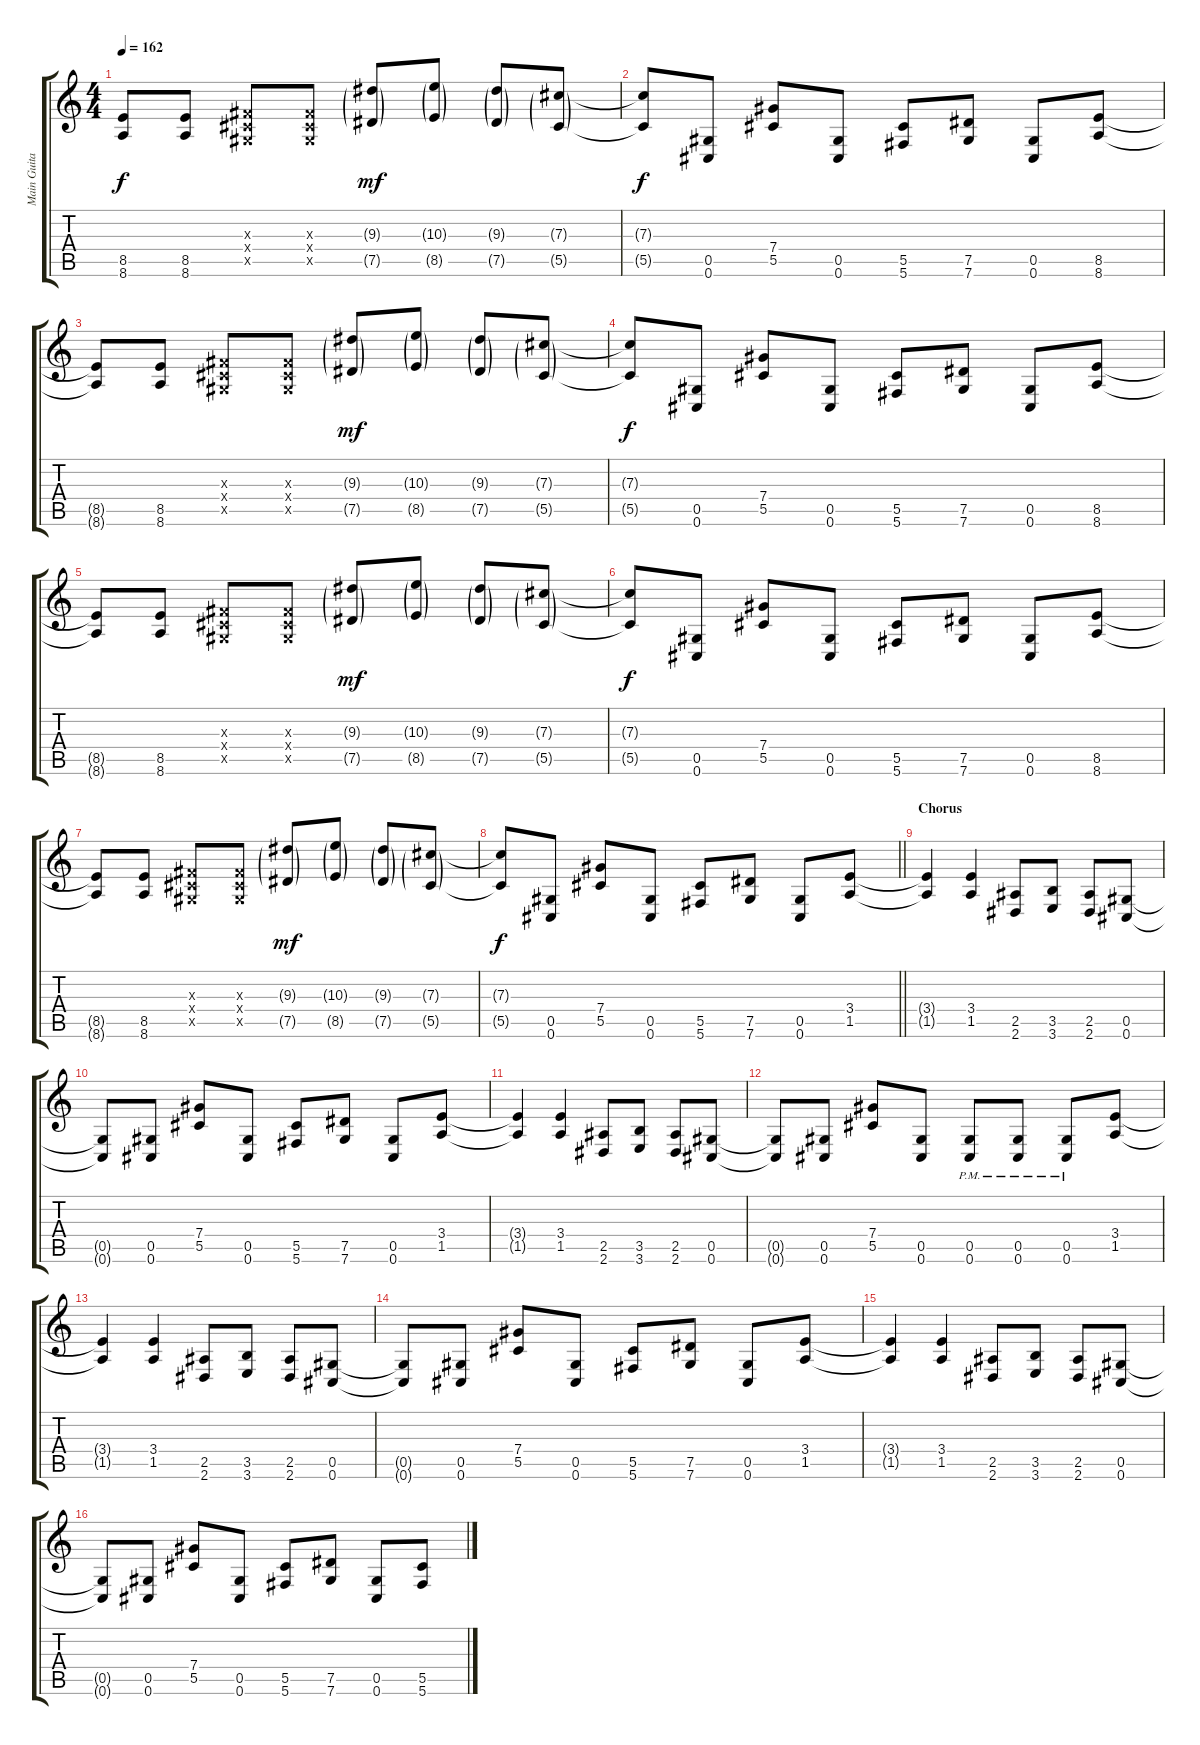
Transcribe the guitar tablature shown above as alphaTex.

\track ("Main Guitar" "Main Guita") {instrument distortionguitar}
\staff {score tabs}
\tuning (Eb4 Bb3 Gb3 Db3 Ab2 Db2) {hide}
\ts (4 4)
\tempo 162
\clef g2
\ks c
(8.5{t} 8.6{t}).8{dy f} (8.5 8.6).8 (0.3{x} 0.4{x} 0.5{x}).8 (0.3{x} 0.4{x} 0.5{x}).8 (9.3{g} 7.5{g}).8{dy mf} (10.3{g} 8.5{g}).8 (9.3{g} 7.5{g}).8 (7.3{g} 5.5{g}).8 |
(7.3{t} 5.5{t}).8{dy f} (0.5 0.6).8 (7.4 5.5).8 (0.5 0.6).8 (5.5 5.6).8 (7.5 7.6).8 (0.5 0.6).8 (8.5 8.6).8 |
(8.5{t} 8.6{t}).8 (8.5 8.6).8 (0.3{x} 0.4{x} 0.5{x}).8 (0.3{x} 0.4{x} 0.5{x}).8 (9.3{g} 7.5{g}).8{dy mf} (10.3{g} 8.5{g}).8 (9.3{g} 7.5{g}).8 (7.3{g} 5.5{g}).8 |
(7.3{t} 5.5{t}).8{dy f} (0.5 0.6).8 (7.4 5.5).8 (0.5 0.6).8 (5.5 5.6).8 (7.5 7.6).8 (0.5 0.6).8 (8.5 8.6).8 |
(8.5{t} 8.6{t}).8 (8.5 8.6).8 (0.3{x} 0.4{x} 0.5{x}).8 (0.3{x} 0.4{x} 0.5{x}).8 (9.3{g} 7.5{g}).8{dy mf} (10.3{g} 8.5{g}).8 (9.3{g} 7.5{g}).8 (7.3{g} 5.5{g}).8 |
(7.3{t} 5.5{t}).8{dy f} (0.5 0.6).8 (7.4 5.5).8 (0.5 0.6).8 (5.5 5.6).8 (7.5 7.6).8 (0.5 0.6).8 (8.5 8.6).8 |
(8.5{t} 8.6{t}).8 (8.5 8.6).8 (0.3{x} 0.4{x} 0.5{x}).8 (0.3{x} 0.4{x} 0.5{x}).8 (9.3{g} 7.5{g}).8{dy mf} (10.3{g} 8.5{g}).8 (9.3{g} 7.5{g}).8 (7.3{g} 5.5{g}).8 |
\barLineRight lightlight
(7.3{t} 5.5{t}).8{dy f} (0.5 0.6).8 (7.4 5.5).8 (0.5 0.6).8 (5.5 5.6).8 (7.5 7.6).8 (0.5 0.6).8 (3.4 1.5).8 |
\section ("" "Chorus")
(3.4{t} 1.5{t}).4 (3.4 1.5).4 (2.5 2.6).8 (3.5 3.6).8 (2.5 2.6).8 (0.5 0.6).8 |
(0.5{t} 0.6{t}).8 (0.5 0.6).8 (7.4 5.5).8 (0.5 0.6).8 (5.5 5.6).8 (7.5 7.6).8 (0.5 0.6).8 (3.4 1.5).8 |
(3.4{t} 1.5{t}).4 (3.4 1.5).4 (2.5 2.6).8 (3.5 3.6).8 (2.5 2.6).8 (0.5 0.6).8 |
(0.5{t} 0.6{t}).8 (0.5 0.6).8 (7.4 5.5).8 (0.5 0.6).8 (0.5{pm} 0.6{pm}).8 (0.5{pm} 0.6{pm}).8 (0.5{pm} 0.6{pm}).8 (3.4 1.5).8 |
(3.4{t} 1.5{t}).4 (3.4 1.5).4 (2.5 2.6).8 (3.5 3.6).8 (2.5 2.6).8 (0.5 0.6).8 |
(0.5{t} 0.6{t}).8 (0.5 0.6).8 (7.4 5.5).8 (0.5 0.6).8 (5.5 5.6).8 (7.5 7.6).8 (0.5 0.6).8 (3.4 1.5).8 |
(3.4{t} 1.5{t}).4 (3.4 1.5).4 (2.5 2.6).8 (3.5 3.6).8 (2.5 2.6).8 (0.5 0.6).8 |
(0.5{t} 0.6{t}).8 (0.5 0.6).8 (7.4 5.5).8 (0.5 0.6).8 (5.5 5.6).8 (7.5 7.6).8 (0.5 0.6).8 (5.5 5.6).8
